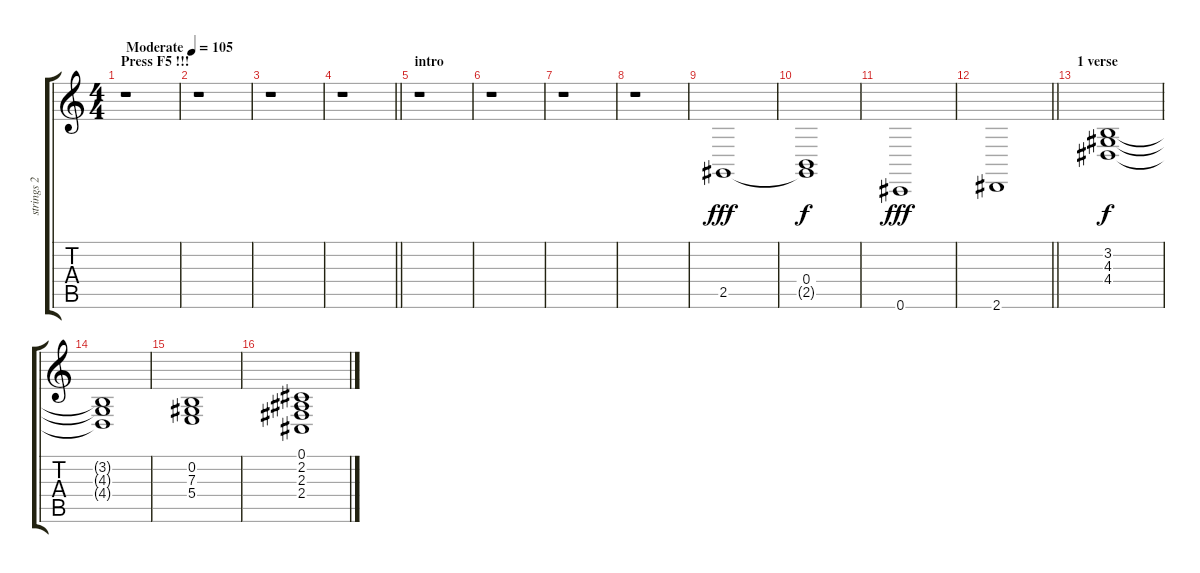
\track ("strings 2" "strings 2") {instrument stringensemble2}
\staff {score tabs}
\tuning (Db4 Ab3 E3 B2 Gb2 Db2) {hide}
\ts (4 4)
\section ("" "Press F5 !!!")
\tempo (105 "Moderate")
\clef g2
\ks c
r.1{dy fff instrument stringensemble2} |
r.1 |
r.1 |
\barLineRight lightlight
r.1 |
\section ("" "intro")
r.1 |
r.1 |
r.1 |
r.1{volume 11} |
2.5.1 |
(0.4 2.5{t}).1{dy f} |
0.6.1{dy fff} |
\barLineRight lightlight
2.6.1{volume 6} |
\section ("" "1 verse")
(3.2 4.3 4.4).1{dy f} |
(3.2{t} 4.3{t} 4.4{t}).1 |
(0.2 7.3 5.4).1 |
(0.1 2.2 2.3 2.4).1
